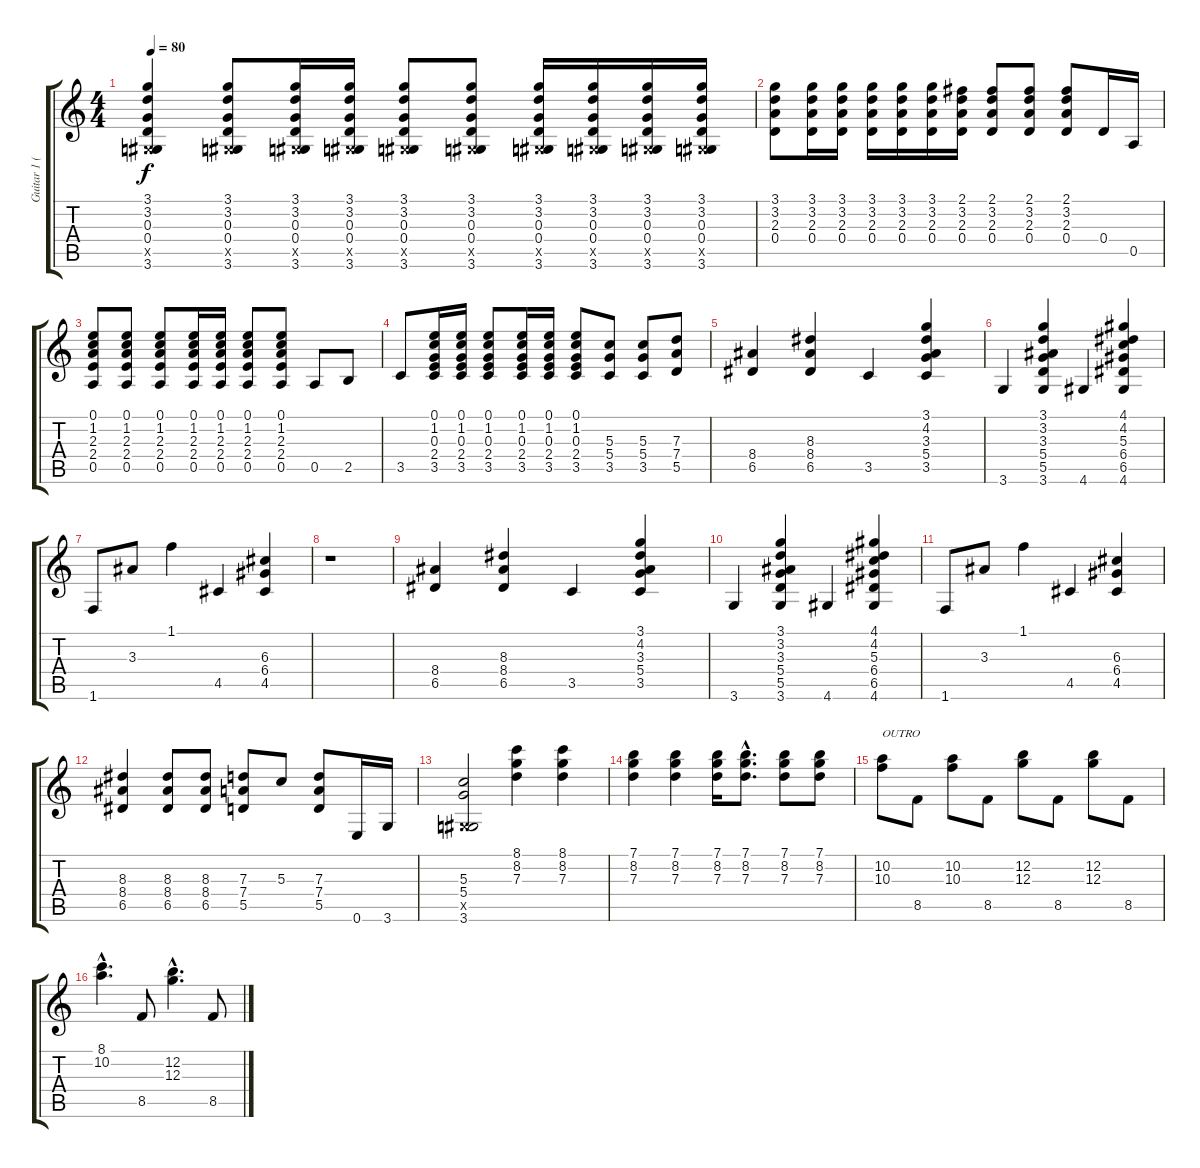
\track ("Guitar 1 (Disto)" "Guitar 1 (") {instrument distortionguitar}
\staff {score tabs}
\tuning (E4 B3 G3 D3 A2 E2) {hide}
\ts (4 4)
\tempo 80
\clef g2
\ks c
(3.1 3.2 0.3 0.4 -1.5{x} 3.6).4{dy f} (3.1 3.2 0.3 0.4 -1.5{x} 3.6).8 (3.1 3.2 0.3 0.4 -1.5{x} 3.6).16 (3.1 3.2 0.3 0.4 -1.5{x} 3.6).16 (3.1 3.2 0.3 0.4 -1.5{x} 3.6).8 (3.1 3.2 0.3 0.4 -1.5{x} 3.6).8 (3.1 3.2 0.3 0.4 -1.5{x} 3.6).16 (3.1 3.2 0.3 0.4 -1.5{x} 3.6).16 (3.1 3.2 0.3 0.4 -1.5{x} 3.6).16 (3.1 3.2 0.3 0.4 -1.5{x} 3.6).16 |
(3.1 3.2 2.3 0.4).8 (3.1 3.2 2.3 0.4).16 (3.1 3.2 2.3 0.4).16 (3.1 3.2 2.3 0.4).16 (3.1 3.2 2.3 0.4).16 (3.1 3.2 2.3 0.4).16 (2.1 3.2 2.3 0.4).16 (2.1 3.2 2.3 0.4).8 (2.1 3.2 2.3 0.4).8 (2.1 3.2 2.3 0.4).8 0.4.16 0.5.16 |
(0.1 1.2 2.3 2.4 0.5).8 (0.1 1.2 2.3 2.4 0.5).8 (0.1 1.2 2.3 2.4 0.5).8 (0.1 1.2 2.3 2.4 0.5).16 (0.1 1.2 2.3 2.4 0.5).16 (0.1 1.2 2.3 2.4 0.5).8 (0.1 1.2 2.3 2.4 0.5).8 0.5.8 2.5.8 |
3.5.8 (0.1 1.2 0.3 2.4 3.5).16 (0.1 1.2 0.3 2.4 3.5).16 (0.1 1.2 0.3 2.4 3.5).8 (0.1 1.2 0.3 2.4 3.5).16 (0.1 1.2 0.3 2.4 3.5).16 (0.1 1.2 0.3 2.4 3.5).8 (5.3 5.4 3.5).8 (5.3 5.4 3.5).8 (7.3 7.4 5.5).8 |
(8.4 6.5).4 (8.3 8.4 6.5).4 3.5.4 (3.1 4.2 3.3 5.4 3.5).4 |
3.6.4 (3.1 3.2 3.3 5.4 5.5 3.6).4 4.6.4 (4.1 4.2 5.3 6.4 6.5 4.6).4 |
1.6.8 3.3.8 1.1.4 4.5.4 (6.3 6.4 4.5).4 |
r.1 |
(8.4 6.5).4 (8.3 8.4 6.5).4 3.5.4 (3.1 4.2 3.3 5.4 3.5).4 |
3.6.4 (3.1 3.2 3.3 5.4 5.5 3.6).4 4.6.4 (4.1 4.2 5.3 6.4 6.5 4.6).4 |
1.6.8 3.3.8 1.1.4 4.5.4 (6.3 6.4 4.5).4 |
(8.3 8.4 6.5).4 (8.3 8.4 6.5).8 (8.3 8.4 6.5).8 (7.3 7.4 5.5).8 5.3.8 (7.3 7.4 5.5).8 0.6.16 3.6.16 |
(5.3 5.4 -1.5{x} 3.6).2 (8.1 8.2 7.3).4 (8.1 8.2 7.3).4 |
(7.1 8.2 7.3).4 (7.1 8.2 7.3).4 (7.1 8.2 7.3).16 (7.1{hac} 8.2{hac} 7.3{hac}).8{d} (7.1 8.2 7.3).8 (7.1 8.2 7.3).8 |
(10.2 10.3).8{txt "OUTRO"} 8.5.8 (10.2 10.3).8 8.5.8 (12.2 12.3).8 8.5.8 (12.2 12.3).8 8.5.8 |
(8.1{hac} 10.2{hac}).4{d} 8.5.8 (12.2{hac} 12.3{hac}).4{d} 8.5.8
